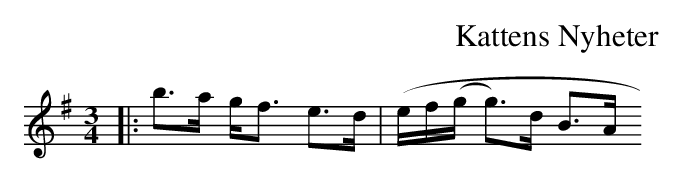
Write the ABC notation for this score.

X:1
T:Kattens Nyheter
M:3/4
L:1/8
K:G
|: b>a g<f e>d | 3(e/f/(g/ g)>d B>A
